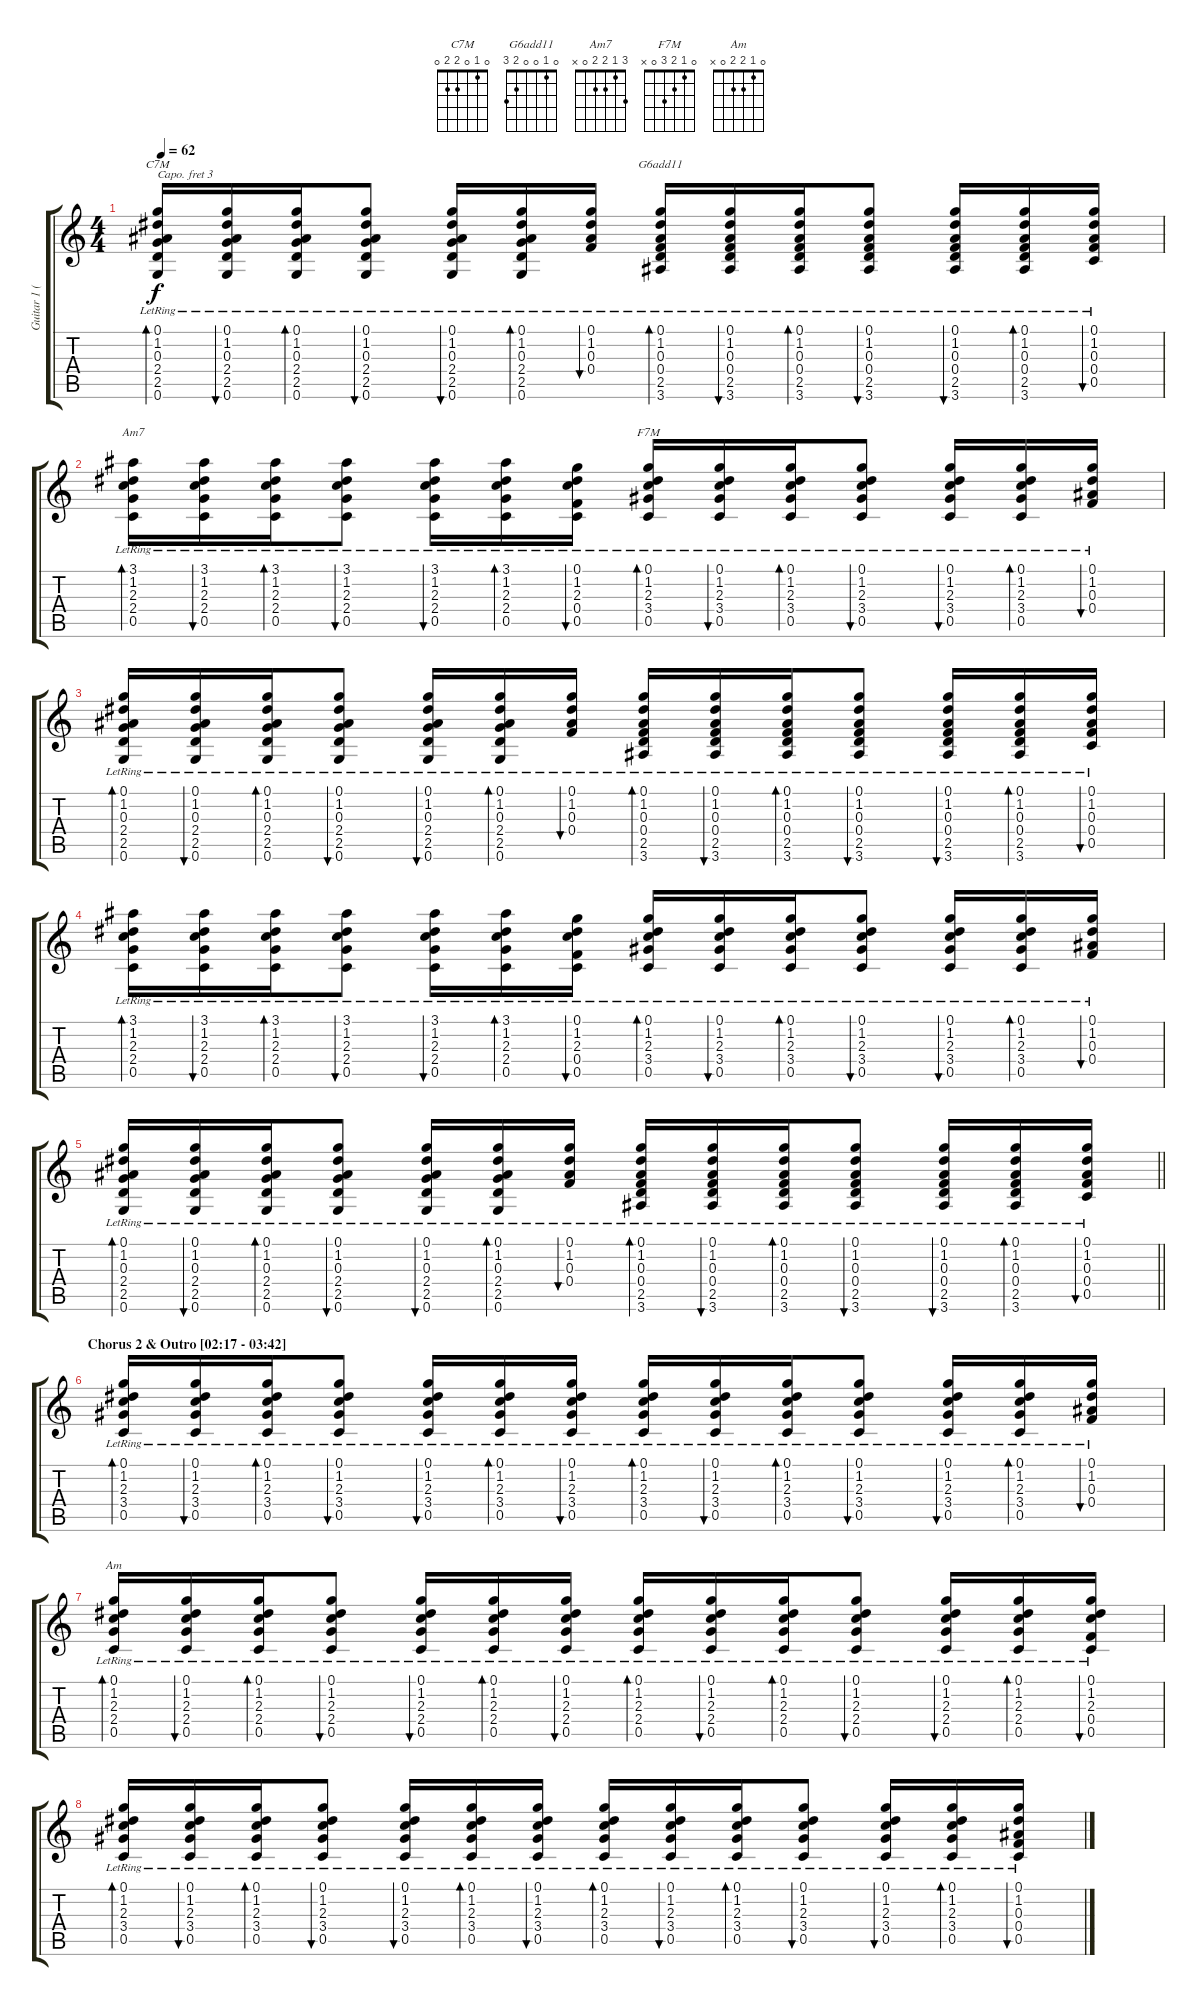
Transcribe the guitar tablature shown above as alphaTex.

\track ("Guitar 1 (Acoustic w/ Capo on 3)" "Guitar 1 (") {instrument acousticguitarsteel}
\staff {score tabs}
\capo 3
\tuning (E4 B3 G3 D3 A2 E2) {hide}
\chord ("C7M" 0 1 0 2 2 0)
\chord ("G6add11" 0 1 0 0 2 3)
\chord ("Am7" 3 1 2 2 0 x)
\chord ("F7M" 0 1 2 3 0 x)
\chord ("Am" 0 1 2 2 0 x)
\ts (4 4)
\tempo 62
\clef g2
\ks c
(0.1{lr} 1.2{lr} 0.3{lr} 2.4{lr} 2.5{lr} 0.6{lr}).16{bd 30 ch "C7M" dy f} (0.1{lr} 1.2{lr} 0.3{lr} 2.4{lr} 2.5{lr} 0.6{lr}).16{bu 30} (0.1{lr} 1.2{lr} 0.3{lr} 2.4{lr} 2.5{lr} 0.6{lr}).16{bd 30} (0.1{lr} 1.2{lr} 0.3{lr} 2.4{lr} 2.5{lr} 0.6{lr}).8{bu 30} (0.1{lr} 1.2{lr} 0.3{lr} 2.4{lr} 2.5{lr} 0.6{lr}).16{bu 30} (0.1{lr} 1.2{lr} 0.3{lr} 2.4{lr} 2.5{lr} 0.6{lr}).16{bd 30} (0.1{lr} 1.2{lr} 0.3{lr} 0.4{lr}).16{bu 30} (0.1{lr} 1.2{lr} 0.3{lr} 0.4{lr} 2.5{lr} 3.6{lr}).16{bd 30 ch "G6add11"} (0.1{lr} 1.2{lr} 0.3{lr} 0.4{lr} 2.5{lr} 3.6{lr}).16{bu 30} (0.1{lr} 1.2{lr} 0.3{lr} 0.4{lr} 2.5{lr} 3.6{lr}).16{bd 30} (0.1{lr} 1.2{lr} 0.3{lr} 0.4{lr} 2.5{lr} 3.6{lr}).8{bu 30} (0.1{lr} 1.2{lr} 0.3{lr} 0.4{lr} 2.5{lr} 3.6{lr}).16{bu 30} (0.1{lr} 1.2{lr} 0.3{lr} 0.4{lr} 2.5{lr} 3.6{lr}).16{bd 30} (0.1{lr} 1.2{lr} 0.3{lr} 0.4{lr} 0.5{lr}).16{bu 30} |
(3.1{lr} 1.2{lr} 2.3{lr} 2.4{lr} 0.5{lr}).16{bd 30 ch "Am7"} (3.1{lr} 1.2{lr} 2.3{lr} 2.4{lr} 0.5{lr}).16{bu 30} (3.1{lr} 1.2{lr} 2.3{lr} 2.4{lr} 0.5{lr}).16{bd 30} (3.1{lr} 1.2{lr} 2.3{lr} 2.4{lr} 0.5{lr}).8{bu 30} (3.1{lr} 1.2{lr} 2.3{lr} 2.4{lr} 0.5{lr}).16{bu 30} (3.1{lr} 1.2{lr} 2.3{lr} 2.4{lr} 0.5{lr}).16{bd 30} (0.1{lr} 1.2{lr} 2.3{lr} 0.4{lr} 0.5{lr}).16{bu 30} (0.1{lr} 1.2{lr} 2.3{lr} 3.4{lr} 0.5{lr}).16{bd 30 ch "F7M"} (0.1{lr} 1.2{lr} 2.3{lr} 3.4{lr} 0.5{lr}).16{bu 30} (0.1{lr} 1.2{lr} 2.3{lr} 3.4{lr} 0.5{lr}).16{bd 30} (0.1{lr} 1.2{lr} 2.3{lr} 3.4{lr} 0.5{lr}).8{bu 30} (0.1{lr} 1.2{lr} 2.3{lr} 3.4{lr} 0.5{lr}).16{bu 30} (0.1{lr} 1.2{lr} 2.3{lr} 3.4{lr} 0.5{lr}).16{bd 30} (0.1{lr} 1.2{lr} 0.3{lr} 0.4{lr}).16{bu 30} |
(0.1{lr} 1.2{lr} 0.3{lr} 2.4{lr} 2.5{lr} 0.6{lr}).16{bd 30} (0.1{lr} 1.2{lr} 0.3{lr} 2.4{lr} 2.5{lr} 0.6{lr}).16{bu 30} (0.1{lr} 1.2{lr} 0.3{lr} 2.4{lr} 2.5{lr} 0.6{lr}).16{bd 30} (0.1{lr} 1.2{lr} 0.3{lr} 2.4{lr} 2.5{lr} 0.6{lr}).8{bu 30} (0.1{lr} 1.2{lr} 0.3{lr} 2.4{lr} 2.5{lr} 0.6{lr}).16{bu 30} (0.1{lr} 1.2{lr} 0.3{lr} 2.4{lr} 2.5{lr} 0.6{lr}).16{bd 30} (0.1{lr} 1.2{lr} 0.3{lr} 0.4{lr}).16{bu 30} (0.1{lr} 1.2{lr} 0.3{lr} 0.4{lr} 2.5{lr} 3.6{lr}).16{bd 30} (0.1{lr} 1.2{lr} 0.3{lr} 0.4{lr} 2.5{lr} 3.6{lr}).16{bu 30} (0.1{lr} 1.2{lr} 0.3{lr} 0.4{lr} 2.5{lr} 3.6{lr}).16{bd 30} (0.1{lr} 1.2{lr} 0.3{lr} 0.4{lr} 2.5{lr} 3.6{lr}).8{bu 30} (0.1{lr} 1.2{lr} 0.3{lr} 0.4{lr} 2.5{lr} 3.6{lr}).16{bu 30} (0.1{lr} 1.2{lr} 0.3{lr} 0.4{lr} 2.5{lr} 3.6{lr}).16{bd 30} (0.1{lr} 1.2{lr} 0.3{lr} 0.4{lr} 0.5{lr}).16{bu 30} |
(3.1{lr} 1.2{lr} 2.3{lr} 2.4{lr} 0.5{lr}).16{bd 30} (3.1{lr} 1.2{lr} 2.3{lr} 2.4{lr} 0.5{lr}).16{bu 30} (3.1{lr} 1.2{lr} 2.3{lr} 2.4{lr} 0.5{lr}).16{bd 30} (3.1{lr} 1.2{lr} 2.3{lr} 2.4{lr} 0.5{lr}).8{bu 30} (3.1{lr} 1.2{lr} 2.3{lr} 2.4{lr} 0.5{lr}).16{bu 30} (3.1{lr} 1.2{lr} 2.3{lr} 2.4{lr} 0.5{lr}).16{bd 30} (0.1{lr} 1.2{lr} 2.3{lr} 0.4{lr} 0.5{lr}).16{bu 30} (0.1{lr} 1.2{lr} 2.3{lr} 3.4{lr} 0.5{lr}).16{bd 30} (0.1{lr} 1.2{lr} 2.3{lr} 3.4{lr} 0.5{lr}).16{bu 30} (0.1{lr} 1.2{lr} 2.3{lr} 3.4{lr} 0.5{lr}).16{bd 30} (0.1{lr} 1.2{lr} 2.3{lr} 3.4{lr} 0.5{lr}).8{bu 30} (0.1{lr} 1.2{lr} 2.3{lr} 3.4{lr} 0.5{lr}).16{bu 30} (0.1{lr} 1.2{lr} 2.3{lr} 3.4{lr} 0.5{lr}).16{bd 30} (0.1{lr} 1.2{lr} 0.3{lr} 0.4{lr}).16{bu 30} |
\barLineRight lightlight
(0.1{lr} 1.2{lr} 0.3{lr} 2.4{lr} 2.5{lr} 0.6{lr}).16{bd 30} (0.1{lr} 1.2{lr} 0.3{lr} 2.4{lr} 2.5{lr} 0.6{lr}).16{bu 30} (0.1{lr} 1.2{lr} 0.3{lr} 2.4{lr} 2.5{lr} 0.6{lr}).16{bd 30} (0.1{lr} 1.2{lr} 0.3{lr} 2.4{lr} 2.5{lr} 0.6{lr}).8{bu 30} (0.1{lr} 1.2{lr} 0.3{lr} 2.4{lr} 2.5{lr} 0.6{lr}).16{bu 30} (0.1{lr} 1.2{lr} 0.3{lr} 2.4{lr} 2.5{lr} 0.6{lr}).16{bd 30} (0.1{lr} 1.2{lr} 0.3{lr} 0.4{lr}).16{bu 30} (0.1{lr} 1.2{lr} 0.3{lr} 0.4{lr} 2.5{lr} 3.6{lr}).16{bd 30} (0.1{lr} 1.2{lr} 0.3{lr} 0.4{lr} 2.5{lr} 3.6{lr}).16{bu 30} (0.1{lr} 1.2{lr} 0.3{lr} 0.4{lr} 2.5{lr} 3.6{lr}).16{bd 30} (0.1{lr} 1.2{lr} 0.3{lr} 0.4{lr} 2.5{lr} 3.6{lr}).8{bu 30} (0.1{lr} 1.2{lr} 0.3{lr} 0.4{lr} 2.5{lr} 3.6{lr}).16{bu 30} (0.1{lr} 1.2{lr} 0.3{lr} 0.4{lr} 2.5{lr} 3.6{lr}).16{bd 30} (0.1{lr} 1.2{lr} 0.3{lr} 0.4{lr} 0.5{lr}).16{bu 30} |
\section ("" "Chorus 2 & Outro [02:17 - 03:42]")
(0.1{lr} 1.2{lr} 2.3{lr} 3.4{lr} 0.5{lr}).16{bd 30} (0.1{lr} 1.2{lr} 2.3{lr} 3.4{lr} 0.5{lr}).16{bu 30} (0.1{lr} 1.2{lr} 2.3{lr} 3.4{lr} 0.5{lr}).16{bd 30} (0.1{lr} 1.2{lr} 2.3{lr} 3.4{lr} 0.5{lr}).8{bu 30} (0.1{lr} 1.2{lr} 2.3{lr} 3.4{lr} 0.5{lr}).16{bu 30} (0.1{lr} 1.2{lr} 2.3{lr} 3.4{lr} 0.5{lr}).16{bd 30} (0.1{lr} 1.2{lr} 2.3{lr} 3.4{lr} 0.5{lr}).16{bu 30} (0.1{lr} 1.2{lr} 2.3{lr} 3.4{lr} 0.5{lr}).16{bd 30} (0.1{lr} 1.2{lr} 2.3{lr} 3.4{lr} 0.5{lr}).16{bu 30} (0.1{lr} 1.2{lr} 2.3{lr} 3.4{lr} 0.5{lr}).16{bd 30} (0.1{lr} 1.2{lr} 2.3{lr} 3.4{lr} 0.5{lr}).8{bu 30} (0.1{lr} 1.2{lr} 2.3{lr} 3.4{lr} 0.5{lr}).16{bu 30} (0.1{lr} 1.2{lr} 2.3{lr} 3.4{lr} 0.5{lr}).16{bd 30} (0.1{lr} 1.2{lr} 0.3{lr} 0.4{lr}).16{bu 30} |
(0.1{lr} 1.2{lr} 2.3{lr} 2.4{lr} 0.5{lr}).16{bd 30 ch "Am"} (0.1{lr} 1.2{lr} 2.3{lr} 2.4{lr} 0.5{lr}).16{bu 30} (0.1{lr} 1.2{lr} 2.3{lr} 2.4{lr} 0.5{lr}).16{bd 30} (0.1{lr} 1.2{lr} 2.3{lr} 2.4{lr} 0.5{lr}).8{bu 30} (0.1{lr} 1.2{lr} 2.3{lr} 2.4{lr} 0.5{lr}).16{bu 30} (0.1{lr} 1.2{lr} 2.3{lr} 2.4{lr} 0.5{lr}).16{bd 30} (0.1{lr} 1.2{lr} 2.3{lr} 2.4{lr} 0.5{lr}).16{bu 30} (0.1{lr} 1.2{lr} 2.3{lr} 2.4{lr} 0.5{lr}).16{bd 30} (0.1{lr} 1.2{lr} 2.3{lr} 2.4{lr} 0.5{lr}).16{bu 30} (0.1{lr} 1.2{lr} 2.3{lr} 2.4{lr} 0.5{lr}).16{bd 30} (0.1{lr} 1.2{lr} 2.3{lr} 2.4{lr} 0.5{lr}).8{bu 30} (0.1{lr} 1.2{lr} 2.3{lr} 2.4{lr} 0.5{lr}).16{bu 30} (0.1{lr} 1.2{lr} 2.3{lr} 2.4{lr} 0.5{lr}).16{bd 30} (0.1{lr} 1.2{lr} 2.3{lr} 0.4{lr} 0.5{lr}).16{bu 30} |
(0.1{lr} 1.2{lr} 2.3{lr} 3.4{lr} 0.5{lr}).16{bd 30} (0.1{lr} 1.2{lr} 2.3{lr} 3.4{lr} 0.5{lr}).16{bu 30} (0.1{lr} 1.2{lr} 2.3{lr} 3.4{lr} 0.5{lr}).16{bd 30} (0.1{lr} 1.2{lr} 2.3{lr} 3.4{lr} 0.5{lr}).8{bu 30} (0.1{lr} 1.2{lr} 2.3{lr} 3.4{lr} 0.5{lr}).16{bu 30} (0.1{lr} 1.2{lr} 2.3{lr} 3.4{lr} 0.5{lr}).16{bd 30} (0.1{lr} 1.2{lr} 2.3{lr} 3.4{lr} 0.5{lr}).16{bu 30} (0.1{lr} 1.2{lr} 2.3{lr} 3.4{lr} 0.5{lr}).16{bd 30} (0.1{lr} 1.2{lr} 2.3{lr} 3.4{lr} 0.5{lr}).16{bu 30} (0.1{lr} 1.2{lr} 2.3{lr} 3.4{lr} 0.5{lr}).16{bd 30} (0.1{lr} 1.2{lr} 2.3{lr} 3.4{lr} 0.5{lr}).8{bu 30} (0.1{lr} 1.2{lr} 2.3{lr} 3.4{lr} 0.5{lr}).16{bu 30} (0.1{lr} 1.2{lr} 2.3{lr} 3.4{lr} 0.5{lr}).16{bd 30} (0.1{lr} 1.2{lr} 0.3{lr} 0.4{lr} 0.5{lr}).16{bu 30}
